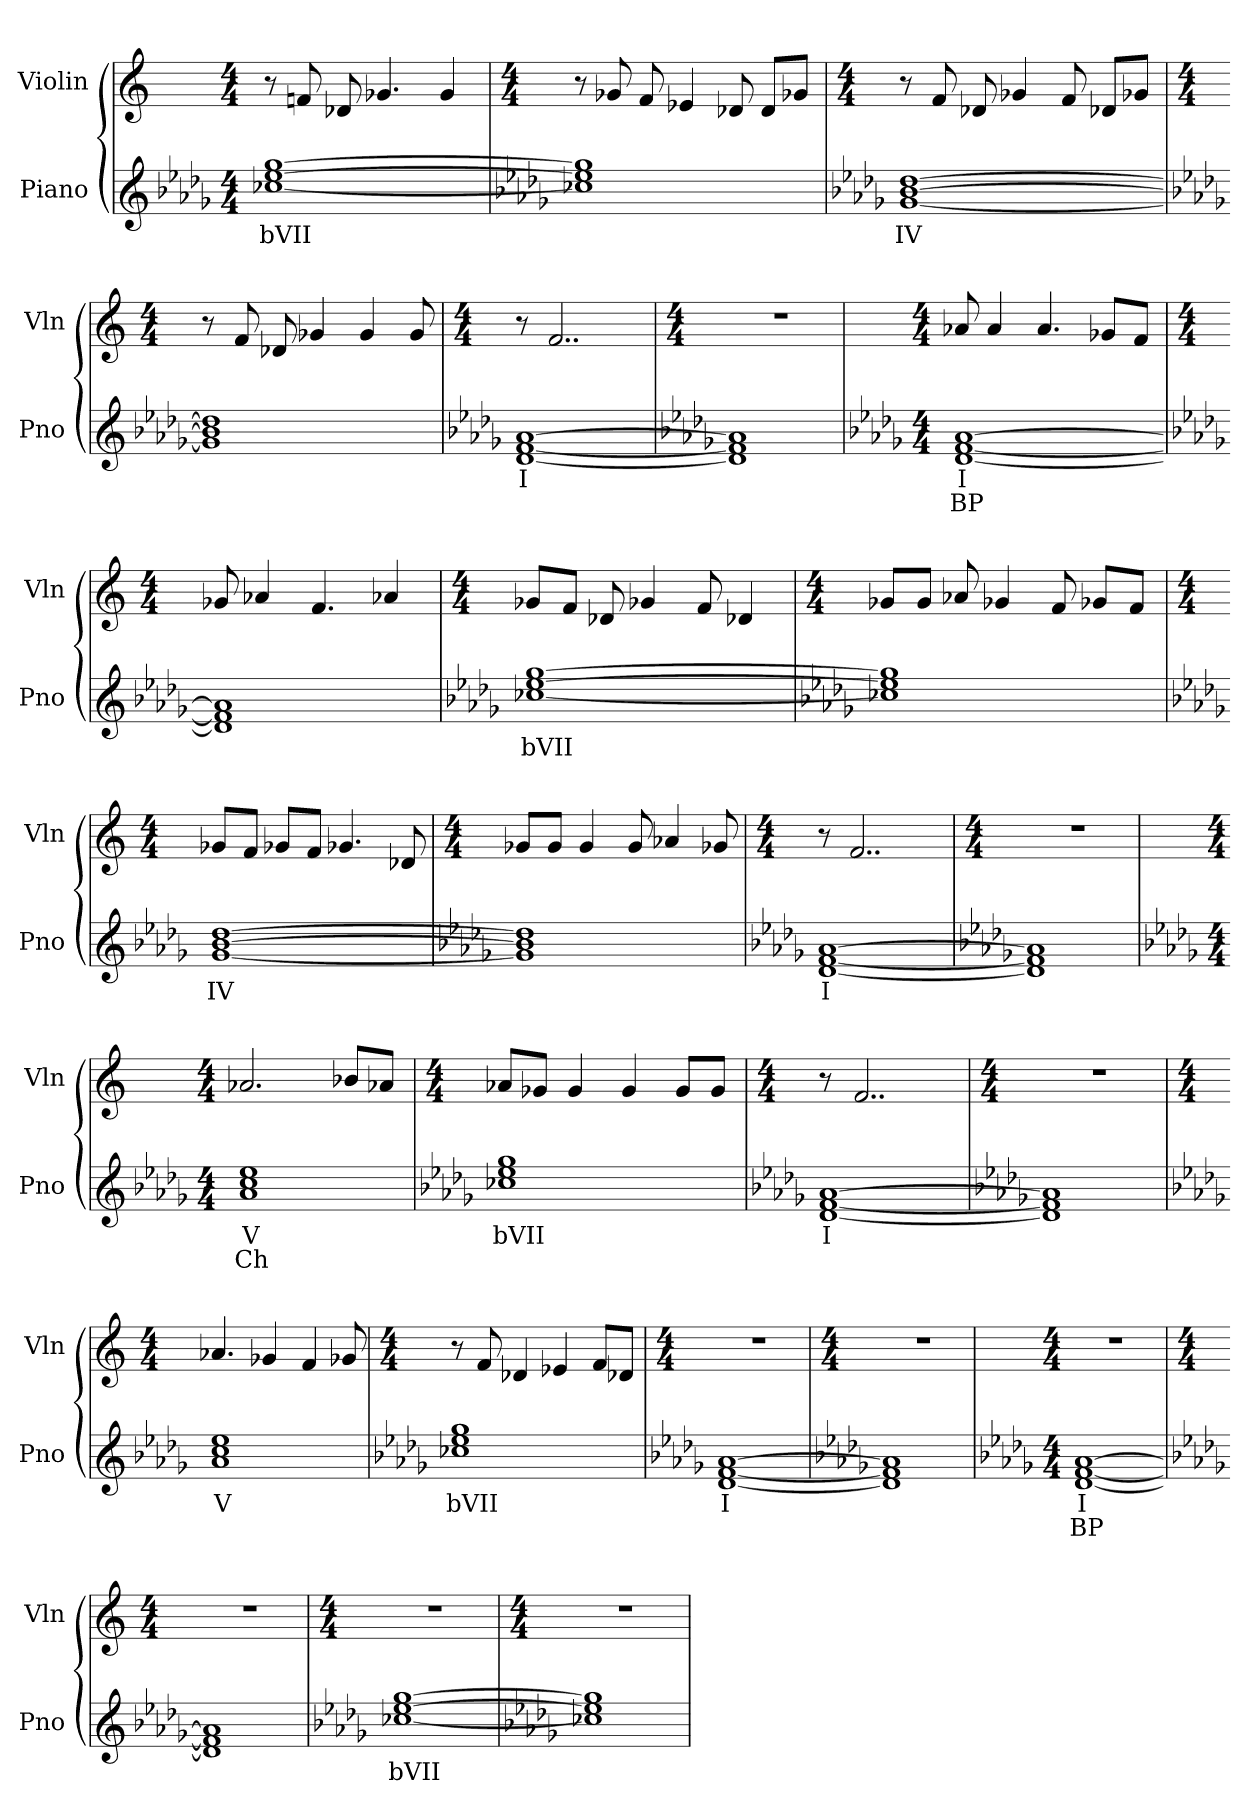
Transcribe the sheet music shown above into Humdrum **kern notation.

**kern	**text	**text	**kern
*part2	*part2	*part2	*part1
*staff2	*staff2	*staff2	*staff1
*I"Piano	*	*	*I"Violin
*I'Pno	*	*	*I'Vln
*k[b-e-a-d-g-]	*	*	*
*D-:	*	*	*
*M4/4	*	*	*M4/4
=	=	=	=
[1cc-X [1ee- [1gg-	bVII	.	8r
.	.	.	8fn
.	.	.	8d-X
.	.	.	4.g-X
.	.	.	4g-
=	=	=	=
*k[b-e-a-d-g-]	*	*	*
*D-:	*	*	*
*	*	*	*M4/4
1cc-X] 1ee-] 1gg-]	.	.	8r
.	.	.	8g-X
.	.	.	8f
.	.	.	4e-X
.	.	.	8d-X
.	.	.	8d-L
.	.	.	8g-XJ
=	=	=	=
*k[b-e-a-d-g-]	*	*	*
*D-:	*	*	*
*	*	*	*M4/4
[1g- [1b- [1dd-	IV	.	8r
.	.	.	8f
.	.	.	8d-X
.	.	.	4g-X
.	.	.	8f
.	.	.	8d-XL
.	.	.	8g-XJ
=	=	=	=
*k[b-e-a-d-g-]	*	*	*
*D-:	*	*	*
*	*	*	*M4/4
1g-] 1b-] 1dd-]	.	.	8r
.	.	.	8f
.	.	.	8d-X
.	.	.	4g-X
.	.	.	4g-
.	.	.	8g-
=	=	=	=
*k[b-e-a-d-g-]	*	*	*
*D-:	*	*	*
*	*	*	*M4/4
[1d- [1f [1a-	I	.	8r
.	.	.	2..f
=	=	=	=
*k[b-e-a-d-g-]	*	*	*
*D-:	*	*	*
*	*	*	*M4/4
1d-] 1f] 1a-]	.	.	1r
=	=	=	=
*k[b-e-a-d-g-]	*	*	*
*D-:	*	*	*
*M4/4	*	*	*M4/4
[1d- [1f [1a-	I	BP	8a-X
.	.	.	4a-
.	.	.	4.a-
.	.	.	8g-XL
.	.	.	8fJ
=	=	=	=
*k[b-e-a-d-g-]	*	*	*
*D-:	*	*	*
*	*	*	*M4/4
1d-] 1f] 1a-]	.	.	8g-X
.	.	.	4a-X
.	.	.	4.f
.	.	.	4a-X
=	=	=	=
*k[b-e-a-d-g-]	*	*	*
*D-:	*	*	*
*	*	*	*M4/4
[1cc-X [1ee- [1gg-	bVII	.	8g-XL
.	.	.	8fJ
.	.	.	8d-X
.	.	.	4g-X
.	.	.	8f
.	.	.	4d-X
=	=	=	=
*k[b-e-a-d-g-]	*	*	*
*D-:	*	*	*
*	*	*	*M4/4
1cc-X] 1ee-] 1gg-]	.	.	8g-XL
.	.	.	8g-J
.	.	.	8a-X
.	.	.	4g-X
.	.	.	8f
.	.	.	8g-XL
.	.	.	8fJ
=	=	=	=
*k[b-e-a-d-g-]	*	*	*
*D-:	*	*	*
*	*	*	*M4/4
[1g- [1b- [1dd-	IV	.	8g-XL
.	.	.	8fJ
.	.	.	8g-XL
.	.	.	8fJ
.	.	.	4.g-X
.	.	.	8d-X
=	=	=	=
*k[b-e-a-d-g-]	*	*	*
*D-:	*	*	*
*	*	*	*M4/4
1g-] 1b-] 1dd-]	.	.	8g-XL
.	.	.	8g-J
.	.	.	4g-
.	.	.	8g-
.	.	.	4a-X
.	.	.	8g-X
=	=	=	=
*k[b-e-a-d-g-]	*	*	*
*D-:	*	*	*
*	*	*	*M4/4
[1d- [1f [1a-	I	.	8r
.	.	.	2..f
=	=	=	=
*k[b-e-a-d-g-]	*	*	*
*D-:	*	*	*
*	*	*	*M4/4
1d-] 1f] 1a-]	.	.	1r
=	=	=	=
*k[b-e-a-d-g-]	*	*	*
*D-:	*	*	*
*M4/4	*	*	*M4/4
1a- 1cc 1ee-	V	Ch	2.a-X
.	.	.	8b-XL
.	.	.	8a-XJ
=	=	=	=
*k[b-e-a-d-g-]	*	*	*
*D-:	*	*	*
*	*	*	*M4/4
1cc-X 1ee- 1gg-	bVII	.	8a-XL
.	.	.	8g-XJ
.	.	.	4g-
.	.	.	4g-
.	.	.	8g-L
.	.	.	8g-J
=	=	=	=
*k[b-e-a-d-g-]	*	*	*
*D-:	*	*	*
*	*	*	*M4/4
[1d- [1f [1a-	I	.	8r
.	.	.	2..f
=	=	=	=
*k[b-e-a-d-g-]	*	*	*
*D-:	*	*	*
*	*	*	*M4/4
1d-] 1f] 1a-]	.	.	1r
=	=	=	=
*k[b-e-a-d-g-]	*	*	*
*D-:	*	*	*
*	*	*	*M4/4
1a- 1cc 1ee-	V	.	4.a-X
.	.	.	4g-X
.	.	.	4f
.	.	.	8g-X
=	=	=	=
*k[b-e-a-d-g-]	*	*	*
*D-:	*	*	*
*	*	*	*M4/4
1cc-X 1ee- 1gg-	bVII	.	8r
.	.	.	8f
.	.	.	4d-X
.	.	.	4e-X
.	.	.	8fL
.	.	.	8d-XJ
=	=	=	=
*k[b-e-a-d-g-]	*	*	*
*D-:	*	*	*
*	*	*	*M4/4
[1d- [1f [1a-	I	.	1r
=	=	=	=
*k[b-e-a-d-g-]	*	*	*
*D-:	*	*	*
*	*	*	*M4/4
1d-] 1f] 1a-]	.	.	1r
=	=	=	=
*k[b-e-a-d-g-]	*	*	*
*D-:	*	*	*
*M4/4	*	*	*M4/4
[1d- [1f [1a-	I	BP	1r
=	=	=	=
*k[b-e-a-d-g-]	*	*	*
*D-:	*	*	*
*	*	*	*M4/4
1d-] 1f] 1a-]	.	.	1r
=	=	=	=
*k[b-e-a-d-g-]	*	*	*
*D-:	*	*	*
*	*	*	*M4/4
[1cc-X [1ee- [1gg-	bVII	.	1r
=	=	=	=
*k[b-e-a-d-g-]	*	*	*
*D-:	*	*	*
*	*	*	*M4/4
1cc-X] 1ee-] 1gg-]	.	.	1r
=	=	=	=
*-	*-	*-	*-
